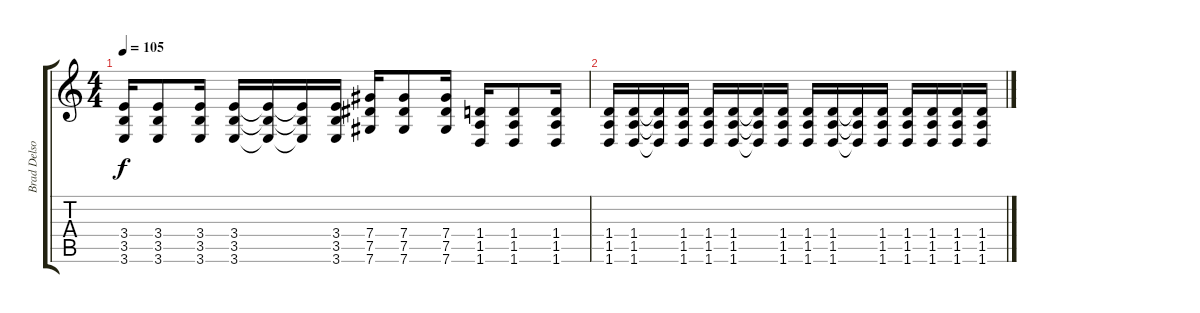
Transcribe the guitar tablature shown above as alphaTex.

\track ("Brad Delson" "Brad Delso") {instrument distortionguitar}
\staff {score tabs}
\tuning (Eb4 Bb3 Gb3 Db3 Ab2 Db2) {hide}
\ts (4 4)
\tempo 105
\clef g2
\ks c
(3.4 3.5 3.6).16{dy f} (3.4 3.5 3.6).8 (3.4 3.5 3.6).16 (3.4 3.5 3.6).16 (3.4{t} 3.5{t} 3.6{t}).16 (3.4{t} 3.5{t} 3.6{t}).16 (3.4 3.5 3.6).16 (7.4 7.5 7.6).16 (7.4 7.5 7.6).8 (7.4 7.5 7.6).16 (1.4 1.5 1.6).16 (1.4 1.5 1.6).8 (1.4 1.5 1.6).16 |
(1.4 1.5 1.6).16 (1.4 1.5 1.6).16 (1.4{t} 1.5{t} 1.6{t}).16 (1.4 1.5 1.6).16 (1.4 1.5 1.6).16 (1.4 1.5 1.6).16 (1.4{t} 1.5{t} 1.6{t}).16 (1.4 1.5 1.6).16 (1.4 1.5 1.6).16 (1.4 1.5 1.6).16 (1.4{t} 1.5{t} 1.6{t}).16 (1.4 1.5 1.6).16 (1.4 1.5 1.6).16 (1.4 1.5 1.6).16 (1.4 1.5 1.6).16 (1.4 1.5 1.6).16
